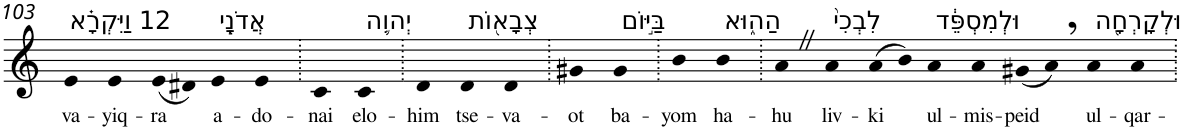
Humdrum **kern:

**kern	**text
*part1	*part1
*staff1	*staff1
*I"Piano	*
*I'Pno	*
!!LO:PB:g=z
*clefG2	*
*k[]	*
=103	=103
!LO:TX:a:t=12 וַיִּקְרָ֗א	!
!	!LO:LY:b
4e	va-
!	!LO:LY:b
4e	-yiq-
!	!LO:LY:b
(8e	-ra
8d#X)	.
!LO:TX:a:t=אֲדֹנָ֧י	!
!	!LO:LY:b
4e	a-
!	!LO:LY:b
4e	-do-
=104.	=104.
!	!LO:LY:b
4c	-nai
!LO:TX:a:t=יְהוִ֛ה	!
!	!LO:LY:b
4c	elo-
=105.	=105.
!	!LO:LY:b
4d	-him
!LO:TX:a:t=צְבָא֖וֹת	!
!	!LO:LY:b
4d	tse-
!	!LO:LY:b
4d	-va-
=106.	=106.
!	!LO:LY:b
4g#X	-ot
!LO:TX:a:t=בַּיּ֣וֹם	!
!	!LO:LY:b
4g#	ba-
=107.	=107.
!	!LO:LY:b
4b	-yom
!LO:TX:a:t=הַה֑וּא	!
!	!LO:LY:b
4b	ha-
=108.	=108.
!	!LO:LY:b
4aZ	-hu
!LO:TX:a:t=לִבְכִי֙	!
!	!LO:LY:b
4a	liv-
!	!LO:LY:b
(8a	-ki
8b)	.
!LO:TX:a:t=וּלְמִסְפֵּ֔ד	!
!	!LO:LY:b
4a	ul-
!	!LO:LY:b
4a	-mis-
!	!LO:LY:b
(8g#X	-peid
8a,)	.
!LO:TX:a:t=וּלְקָרְחָ֖ה	!
!	!LO:LY:b
4a	ul-
!	!LO:LY:b
4a	-qar-
=.	=.
*-	*-
